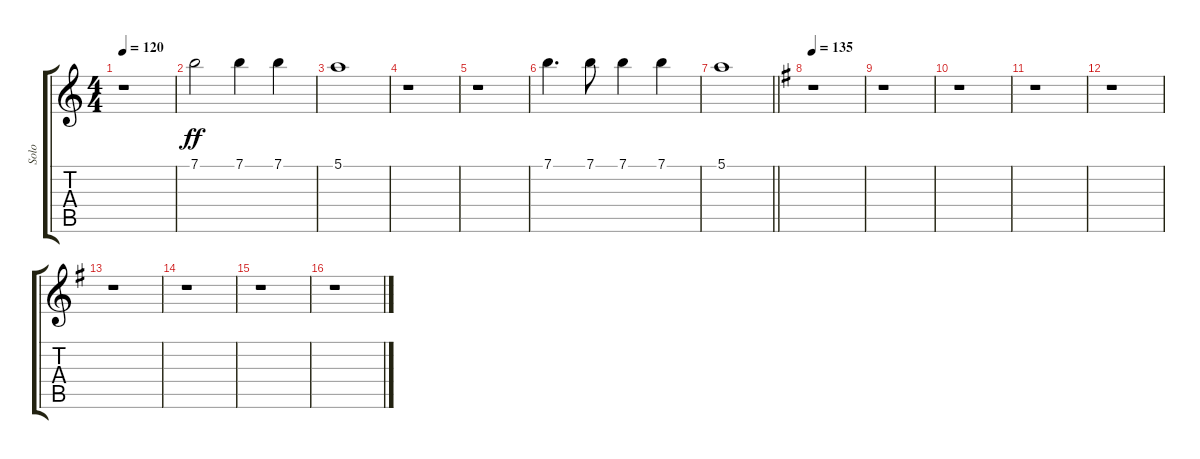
\track ("Solo" "Solo") {instrument electricguitarjazz}
\staff {score tabs}
\tuning (E4 B3 G3 D3 A2 E2) {hide}
\ts (4 4)
\tempo 120
\clef g2
\ks c
r.1{dy f} |
7.1.2{dy ff} 7.1.4 7.1.4 |
5.1.1 |
r.1 |
r.1 |
7.1.4{d} 7.1.8 7.1.4 7.1.4 |
\barLineRight lightlight
5.1.1 |
\tempo 135
\ks g
r.1 |
r.1 |
r.1 |
r.1 |
r.1 |
r.1 |
r.1 |
r.1 |
r.1
